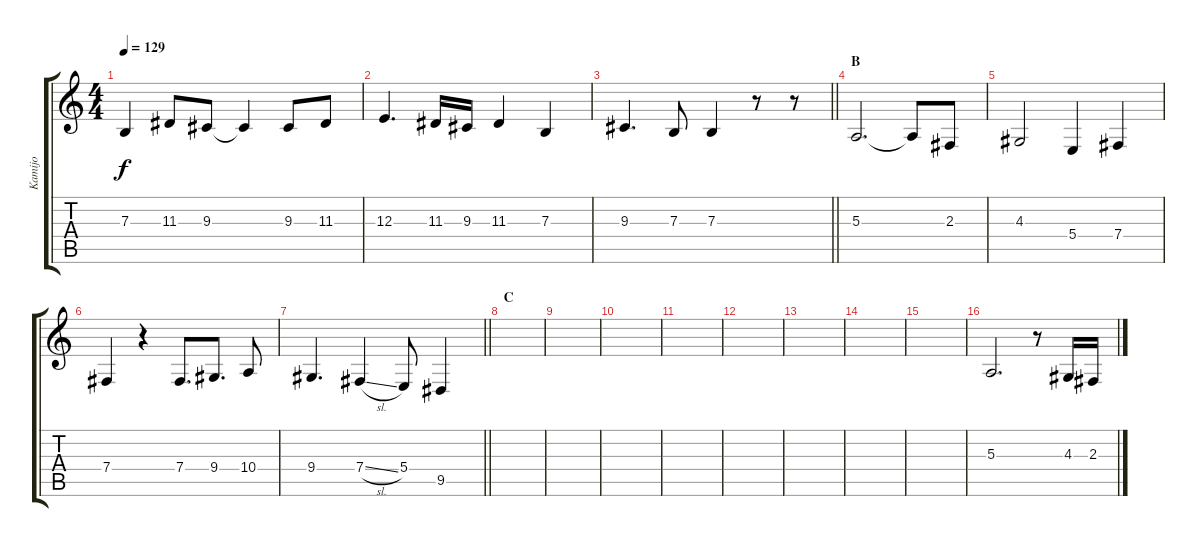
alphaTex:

\track ("Kamijo" "Kamijo") {instrument choiraahs}
\staff {score tabs}
\tuning (Db4 Ab3 E3 B2 Gb2 Db2) {hide}
\ts (4 4)
\tempo 129
\clef g2
\ks c
7.3.4{dy f} 11.3.8 9.3.8 9.3{t}.4 9.3.8 11.3.8 |
12.3.4{d} 11.3.16 9.3.16 11.3.4 7.3.4 |
\barLineRight lightlight
9.3.4{d} 7.3.8 7.3.4 r.8 r.8 |
\section ("" "B")
5.3.2{d} 5.3{t}.8 2.3.8 |
4.3.2 5.4.4 7.4.4 |
7.4.4 r.4 7.4.8{d} 9.4.8{d} 10.4.8 |
\barLineRight lightlight
9.4.4{d} 7.4{sl}.4 5.4.8 9.5.4 |
\section ("" "C")
|
|
|
|
|
|
|
|
5.3.2{d} r.8 4.3.16 2.3.16
